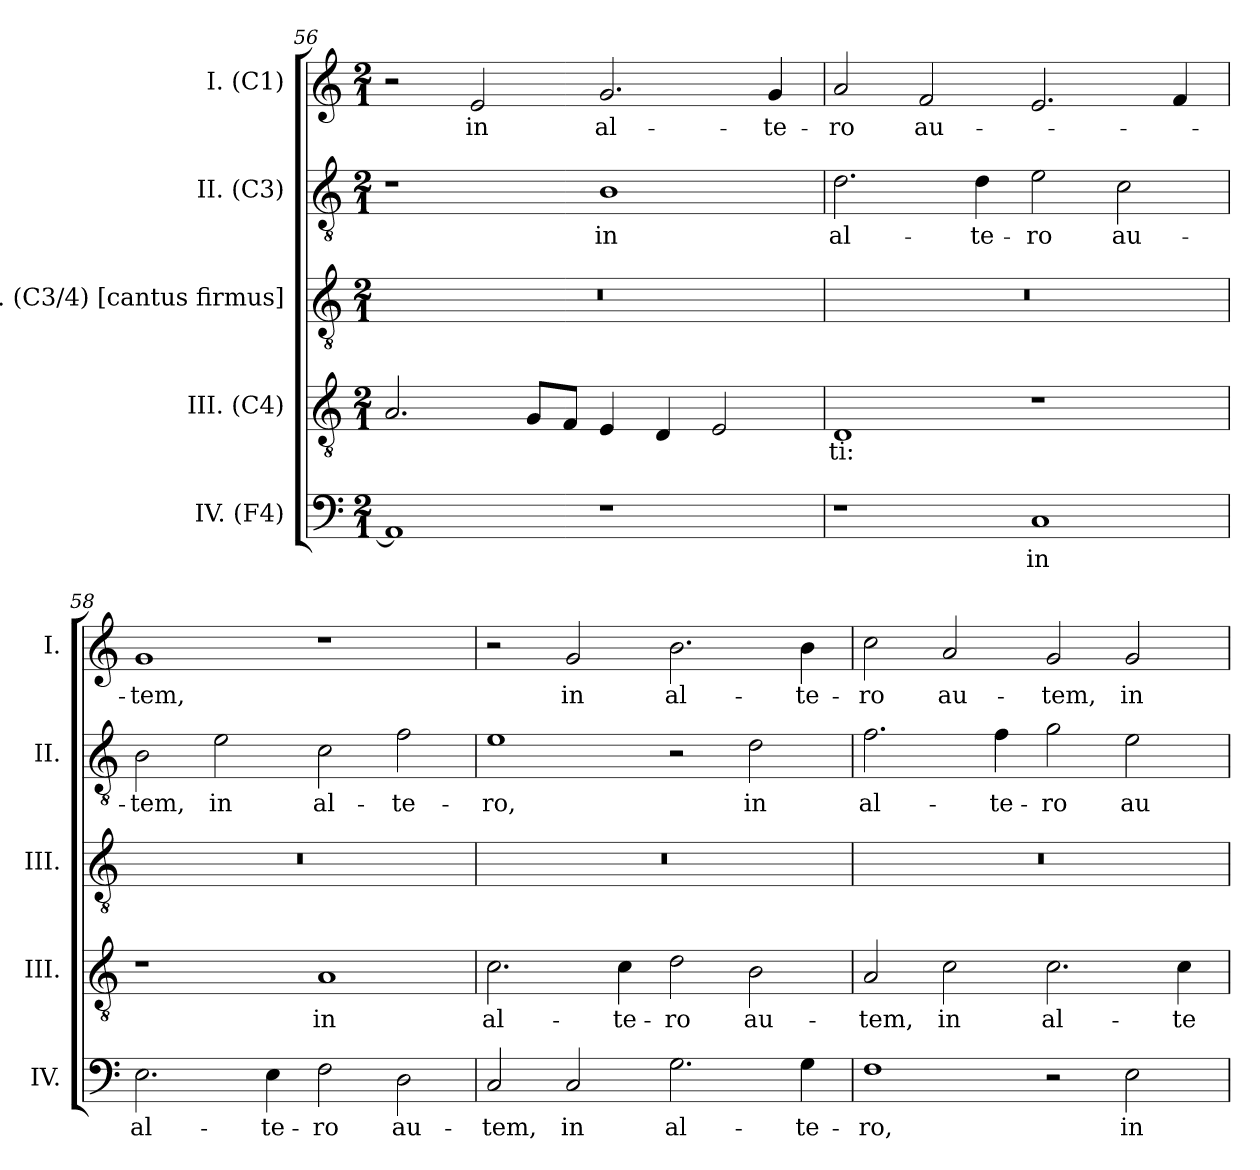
**kern	**text	**kern	**text	**kern	**kern	**text	**kern	**text
*part5	*part5	*part4	*part4	*part3	*part2	*part2	*part1	*part1
*staff5	*staff5	*staff4	*staff4	*staff3	*staff2	*staff2	*staff1	*staff1
*I"IV. (F4)	*	*I"III. (C4)	*	*I"III. (C3/4) [cantus firmus]	*I"II. (C3)	*	*I"I. (C1)	*
*I'IV.	*	*I'III.	*	*I'III.	*I'II.	*	*I'I.	*
*clefF4	*	*clefGv2	*	*clefGv2	*clefGv2	*	*clefG2	*
*	*	*ITrd7c12	*	*ITrd7c12	*	*	*	*
*k[]	*	*k[]	*	*k[]	*k[]	*	*k[]	*
*C:	*	*C:	*	*C:	*C:	*	*C:	*
*M2/1	*	*M2/1	*	*M2/1	*M2/1	*	*M2/1	*
=56	=56	=56	=56	=56	=56	=56	=56	=56
!	!	!	!	!LO:N:vis=1	!	!	!	!
1AAi]	.	2.AAi/	.	0r	1r	.	2r	.
!	!	!	!	!	!	!	!	!LO:LY:b:color=#000000
.	.	.	.	.	.	.	2ei/	in
.	.	8GGi/L	.	.	.	.	.	.
.	.	8FFi/J	.	.	.	.	.	.
!	!	!	!	!	!	!LO:LY:b:color=#000000	!	!
!	!	!	!	!	!	!	!	!LO:LY:b:color=#000000
1r	.	4EEi/	.	.	1Bi	in	2.gi/	al-
.	.	4DDi/	.	.	.	.	.	.
.	.	2EEi/	.	.	.	.	.	.
!	!	!	!	!	!	!	!	!LO:LY:b:color=#000000
.	.	.	.	.	.	.	4gi/	-te-
=57	=57	=57	=57	=57	=57	=57	=57	=57
!	!	!	!LO:LY:b:color=#000000	!LO:N:vis=1	!	!	!	!
!	!	!	!	!	!	!LO:LY:b:color=#000000	!	!
!	!	!	!	!	!	!	!	!LO:LY:b:color=#000000
1r	.	1DDi	-ti:	0r	2.di\	al-	2ai/	-ro
!	!	!	!	!	!	!	!	!LO:LY:b:color=#000000
.	.	.	.	.	.	.	2fi/	au-
!	!	!	!	!	!	!LO:LY:b:color=#000000	!	!
.	.	.	.	.	4di\	-te-	.	.
!	!LO:LY:b:color=#000000	!	!	!	!	!	!	!
!	!	!	!	!	!	!LO:LY:b:color=#000000	!	!
1Ci	in	1r	.	.	2ei\	-ro	2.ei/	.
!	!	!	!	!	!	!LO:LY:b:color=#000000	!	!
.	.	.	.	.	2ci\	au-	.	.
.	.	.	.	.	.	.	4fi/	.
=58	=58	=58	=58	=58	=58	=58	=58	=58
!	!LO:LY:b:color=#000000	!	!	!LO:N:vis=1	!	!	!	!
!	!	!	!	!	!	!LO:LY:b:color=#000000	!	!
!	!	!	!	!	!	!	!	!LO:LY:b:color=#000000
2.Ei\	al-	1r	.	0r	2Bi\	-tem,	1gi	-tem,
!	!	!	!	!	!	!LO:LY:b:color=#000000	!	!
.	.	.	.	.	2ei\	in	.	.
!	!LO:LY:b:color=#000000	!	!	!	!	!	!	!
4Ei\	-te-	.	.	.	.	.	.	.
!	!LO:LY:b:color=#000000	!	!	!	!	!	!	!
!	!	!	!LO:LY:b:color=#000000	!	!	!	!	!
!	!	!	!	!	!	!LO:LY:b:color=#000000	!	!
2Fi\	-ro	1AAi	in	.	2ci\	al-	1r	.
!	!LO:LY:b:color=#000000	!	!	!	!	!	!	!
!	!	!	!	!	!	!LO:LY:b:color=#000000	!	!
2Di\	au-	.	.	.	2fi\	-te-	.	.
!!LO:LB:g=z
=59	=59	=59	=59	=59	=59	=59	=59	=59
!	!LO:LY:b:color=#000000	!	!	!	!	!	!	!
!	!	!	!LO:LY:b:color=#000000	!LO:N:vis=1	!	!	!	!
!	!	!	!	!	!	!LO:LY:b:color=#000000	!	!
2Ci/	-tem,	2.Ci\	al-	0r	1ei	-ro,	2r	.
!	!LO:LY:b:color=#000000	!	!	!	!	!	!	!
!	!	!	!	!	!	!	!	!LO:LY:b:color=#000000
2Ci/	in	.	.	.	.	.	2gi/	in
!	!	!	!LO:LY:b:color=#000000	!	!	!	!	!
.	.	4Ci\	-te-	.	.	.	.	.
!	!LO:LY:b:color=#000000	!	!	!	!	!	!	!
!	!	!	!LO:LY:b:color=#000000	!	!	!	!	!
!	!	!	!	!	!	!	!	!LO:LY:b:color=#000000
2.Gi\	al-	2Di\	-ro	.	2r	.	2.bi\	al-
!	!	!	!LO:LY:b:color=#000000	!	!	!	!	!
!	!	!	!	!	!	!LO:LY:b:color=#000000	!	!
.	.	2BBi\	au-	.	2di\	in	.	.
!	!LO:LY:b:color=#000000	!	!	!	!	!	!	!
!	!	!	!	!	!	!	!	!LO:LY:b:color=#000000
4Gi\	-te-	.	.	.	.	.	4bi\	-te-
=60	=60	=60	=60	=60	=60	=60	=60	=60
!	!LO:LY:b:color=#000000	!	!	!	!	!	!	!
!	!	!	!LO:LY:b:color=#000000	!LO:N:vis=1	!	!	!	!
!	!	!	!	!	!	!LO:LY:b:color=#000000	!	!
!	!	!	!	!	!	!	!	!LO:LY:b:color=#000000
1Fi	-ro,	2AAi/	-tem,	0r	2.fi\	al-	2cci\	-ro
!	!	!	!LO:LY:b:color=#000000	!	!	!	!	!
!	!	!	!	!	!	!	!	!LO:LY:b:color=#000000
.	.	2Ci\	in	.	.	.	2ai/	au-
!	!	!	!	!	!	!LO:LY:b:color=#000000	!	!
.	.	.	.	.	4fi\	-te-	.	.
!	!	!	!LO:LY:b:color=#000000	!	!	!	!	!
!	!	!	!	!	!	!LO:LY:b:color=#000000	!	!
!	!	!	!	!	!	!	!	!LO:LY:b:color=#000000
2r	.	2.Ci\	al-	.	2gi\	-ro	2gi/	-tem,
!	!LO:LY:b:color=#000000	!	!	!	!	!	!	!
!	!	!	!	!	!	!LO:LY:b:color=#000000	!	!
!	!	!	!	!	!	!	!	!LO:LY:b:color=#000000
2Ei\	in	.	.	.	2ei\	au-	2gi/	in
!	!	!	!LO:LY:b:color=#000000	!	!	!	!	!
.	.	4Ci\	-te-	.	.	.	.	.
=	=	=	=	=	=	=	=	=
*-	*-	*-	*-	*-	*-	*-	*-	*-
